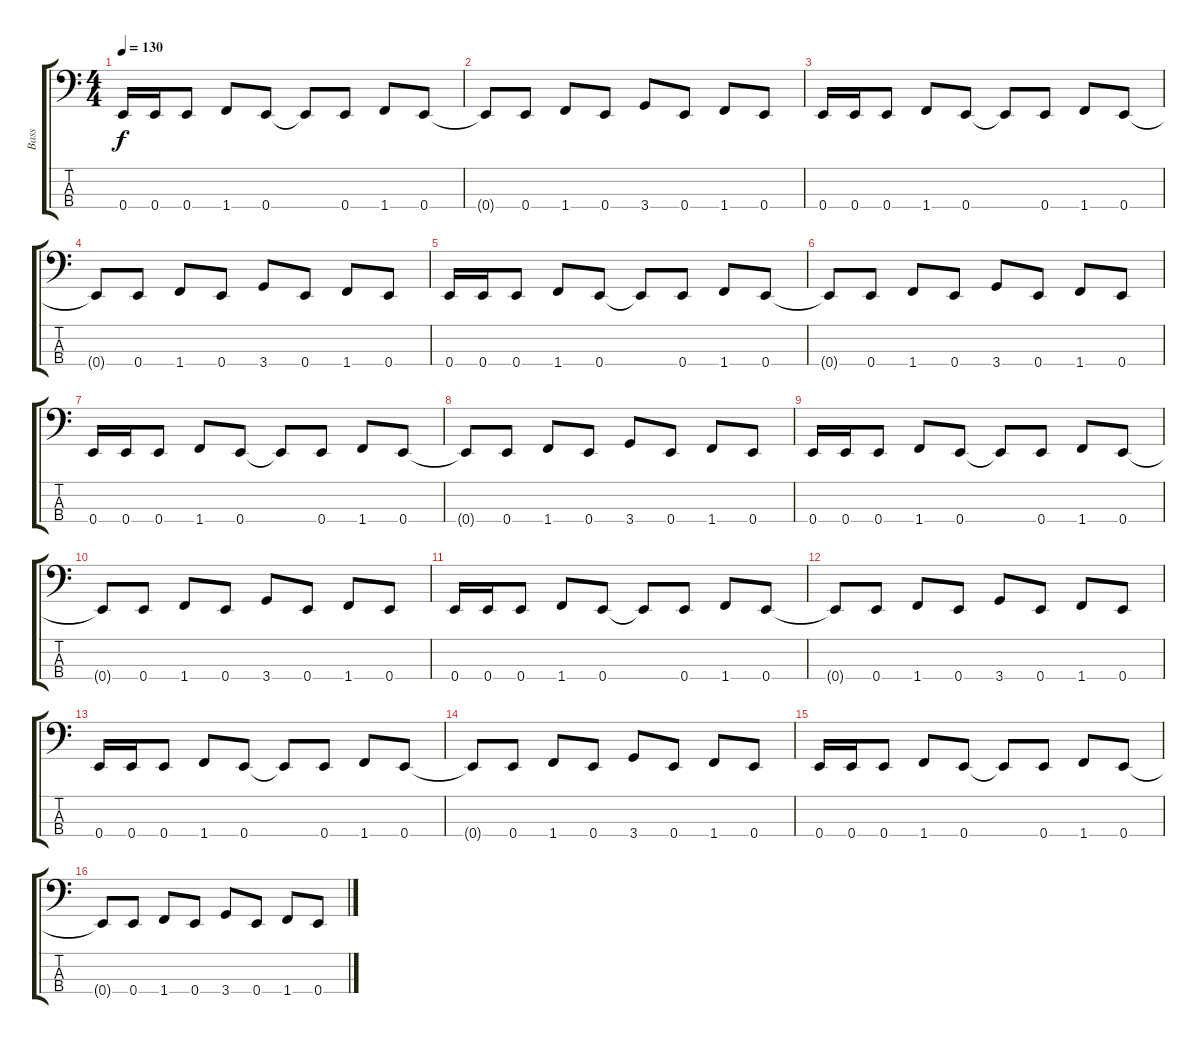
\track ("Bass" "Bass") {instrument electricbasspick}
\staff {score tabs}
\tuning (G2 D2 A1 E1) {hide}
\ts (4 4)
\tempo 130
\clef f4
\ks c
0.4.16{dy f} 0.4.16 0.4.8 1.4.8 0.4.8 0.4{t}.8 0.4.8 1.4.8 0.4.8 |
0.4{t}.8 0.4.8 1.4.8 0.4.8 3.4.8 0.4.8 1.4.8 0.4.8 |
0.4.16 0.4.16 0.4.8 1.4.8 0.4.8 0.4{t}.8 0.4.8 1.4.8 0.4.8 |
0.4{t}.8 0.4.8 1.4.8 0.4.8 3.4.8 0.4.8 1.4.8 0.4.8 |
0.4.16 0.4.16 0.4.8 1.4.8 0.4.8 0.4{t}.8 0.4.8 1.4.8 0.4.8 |
0.4{t}.8 0.4.8 1.4.8 0.4.8 3.4.8 0.4.8 1.4.8 0.4.8 |
0.4.16 0.4.16 0.4.8 1.4.8 0.4.8 0.4{t}.8 0.4.8 1.4.8 0.4.8 |
0.4{t}.8 0.4.8 1.4.8 0.4.8 3.4.8 0.4.8 1.4.8 0.4.8 |
0.4.16 0.4.16 0.4.8 1.4.8 0.4.8 0.4{t}.8 0.4.8 1.4.8 0.4.8 |
0.4{t}.8 0.4.8 1.4.8 0.4.8 3.4.8 0.4.8 1.4.8 0.4.8 |
0.4.16 0.4.16 0.4.8 1.4.8 0.4.8 0.4{t}.8 0.4.8 1.4.8 0.4.8 |
0.4{t}.8 0.4.8 1.4.8 0.4.8 3.4.8 0.4.8 1.4.8 0.4.8 |
0.4.16 0.4.16 0.4.8 1.4.8 0.4.8 0.4{t}.8 0.4.8 1.4.8 0.4.8 |
0.4{t}.8 0.4.8 1.4.8 0.4.8 3.4.8 0.4.8 1.4.8 0.4.8 |
0.4.16{volume 12} 0.4.16 0.4.8 1.4.8{volume 11} 0.4.8 0.4{t}.8{volume 10} 0.4.8 1.4.8{volume 9} 0.4.8 |
0.4{t}.8{volume 8} 0.4.8 1.4.8{volume 7} 0.4.8 3.4.8{volume 6} 0.4.8 1.4.8{volume 5} 0.4.8
